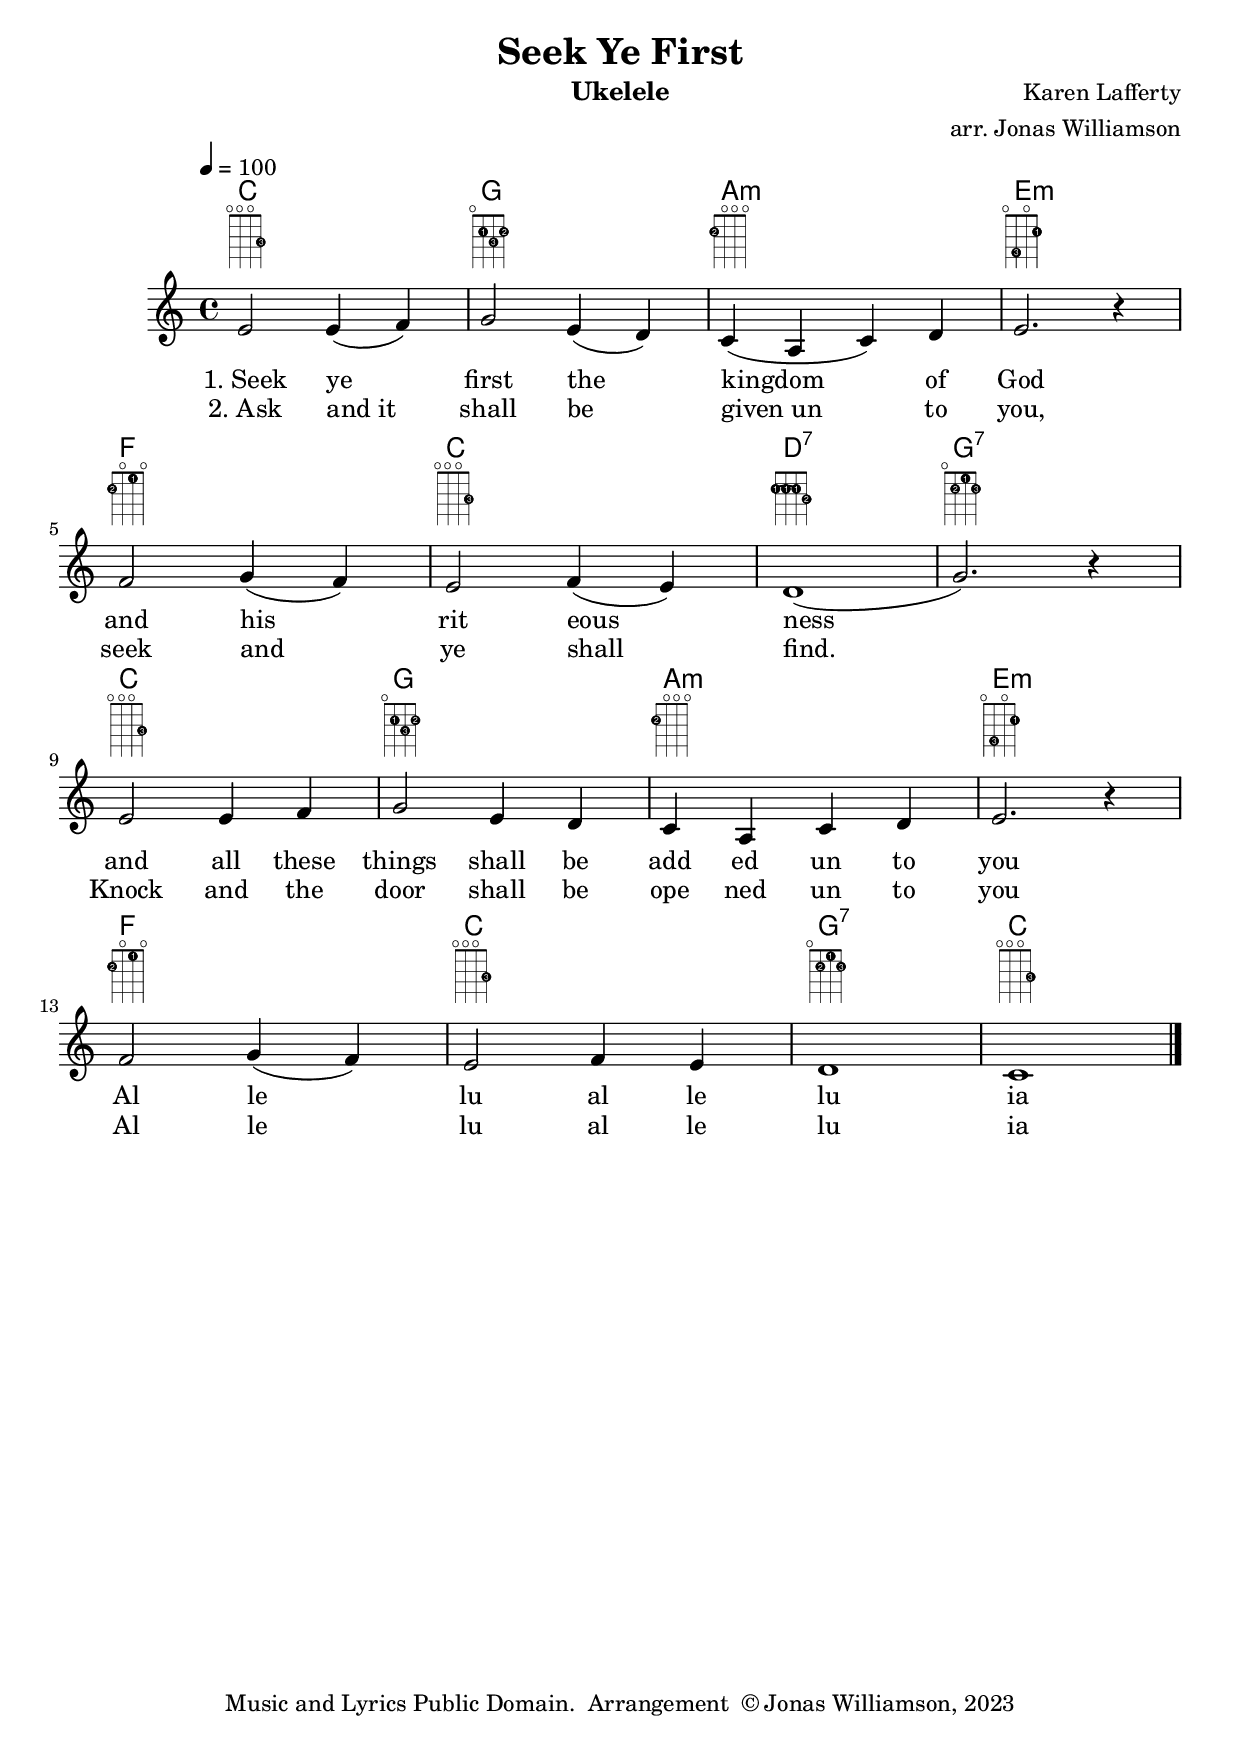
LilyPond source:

\version "2.7.39"
\include "predefined-ukulele-fretboards.ly"
\header {
       title = "Seek Ye First"
       composer = "Karen Lafferty"
       instrument = "Ukelele"
       arranger = "arr. Jonas Williamson"
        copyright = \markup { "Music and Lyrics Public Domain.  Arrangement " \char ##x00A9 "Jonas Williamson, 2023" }
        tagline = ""
}


     global = {
        \time 4/4
	\tempo 4=100
	
}
     

	
    myChords = \chordmode {
      c1
      g1
      a1:m
      e1:m
      f1
      c1
      d1:7
      g1:7
      c1
      g1
      a1:m
      e1:m 
      f1
      c1
      g1:7
      c1

      
    }
    fretBoards = {  \set Staff.stringTunings = #ukulele-tuning
        \override FretBoard.fret-diagram-details.finger-code = #'in-dot
        \myChords}

     vocals =  \relative c' {
        \key c\major 
     e2 e4 ( f4 ) | 
        g2   e4 ( d4 ) 
        c4  ( a4 c4 ) d4|
    e2.  r4 | \break
    
    f2   g4 ( f4 ) 
    e2  f4 ( e4 ) 
    d1 ( 
    g2. )  r4 | \break

    e2  e4  f4  | 
    g2  e4  d4 | 
    c4  a4 c4  d4|
    e2.  r4 | \break


    f2  g4 ( f4)
    e2  f4 e 4
    d1 
    c1 

      
       

        \bar "|."
     }
  
	\addlyrics { "1. Seek"  ye first the  kingdom of God and his  rit eous ness and all these things shall be add ed un to you Al le lu al le lu ia }
    \addlyrics { "2. Ask"  "and it" shall be "given un" to you, seek and ye shall find. Knock and the door shall be ope ned un to you Al le lu al le lu ia }


     \score {
         
        \new StaffGroup <<
           \new ChordNames \myChords
           \new FretBoards \fretBoards
           \new Staff << \global \vocals >>


     >>
     \layout {\context {
      \Score
      \override SpacingSpanner.base-shortest-duration = #(ly:make-moment 1/16)
      \override VerticalAxisGroup
              .default-staff-staff-spacing
              .basic-distance = #200
}
    \context {
    \Staff
    \override VerticalAxisGroup
              .default-staff-staff-spacing
              .basic-distance = 200
  }
  }


        \midi { \tempo 2=90}
     }  
